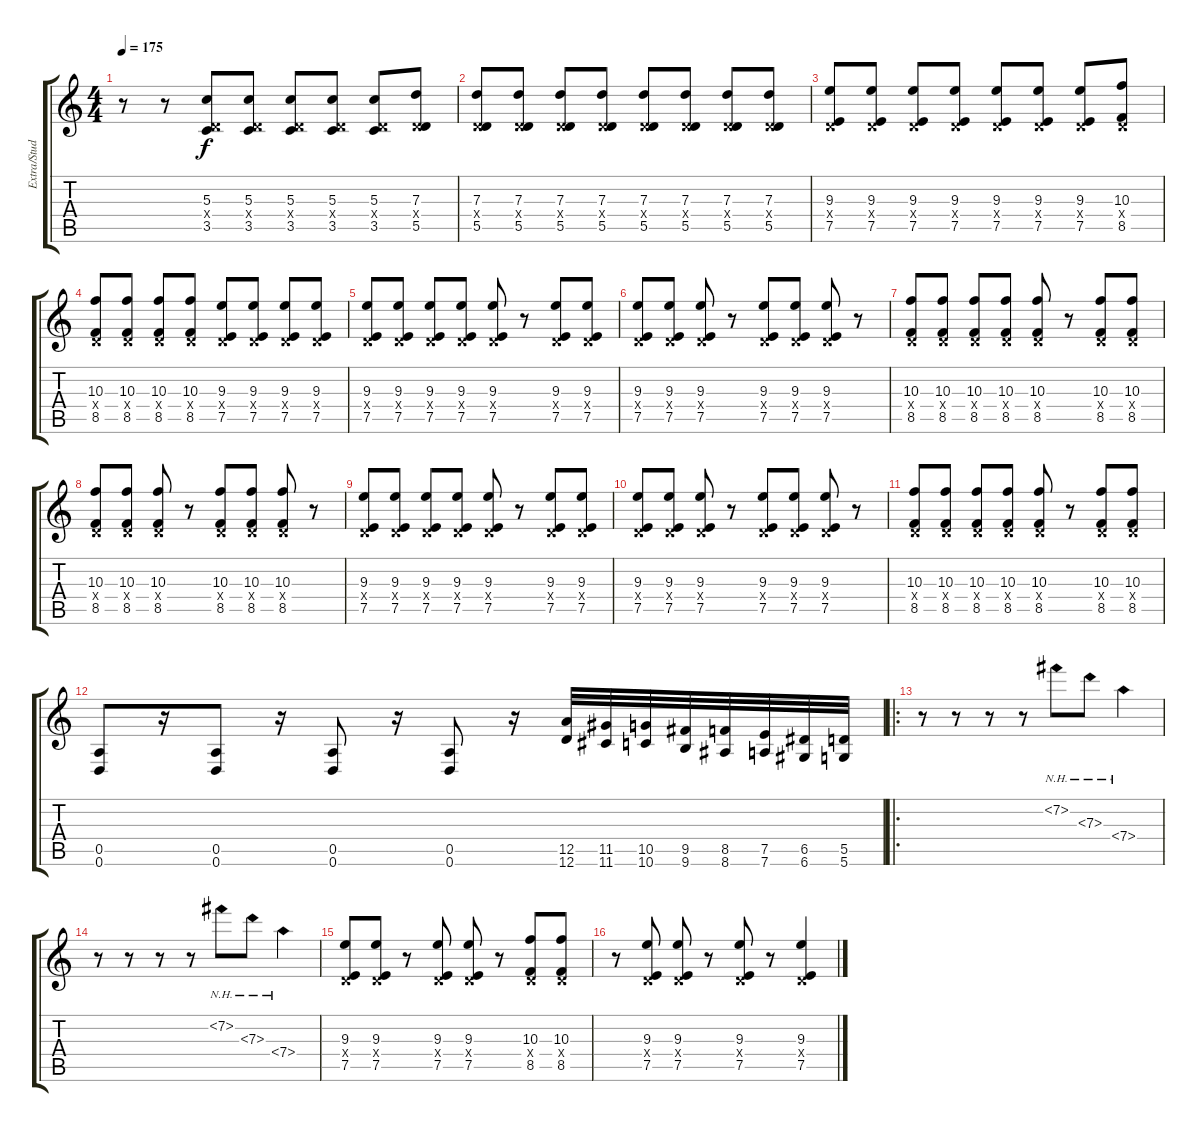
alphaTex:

\track ("Extra/Studio" "Extra/Stud") {instrument overdrivenguitar}
\staff {score tabs}
\tuning (E4 B3 G3 D3 A2 D2) {hide}
\ts (4 4)
\tempo 175
\clef g2
\ks c
r.8{dy f} r.8 (5.3 0.4{x} 3.5).8 (5.3 0.4{x} 3.5).8 (5.3 0.4{x} 3.5).8 (5.3 0.4{x} 3.5).8 (5.3 0.4{x} 3.5).8 (7.3 0.4{x} 5.5).8 |
(7.3 0.4{x} 5.5).8 (7.3 0.4{x} 5.5).8 (7.3 0.4{x} 5.5).8 (7.3 0.4{x} 5.5).8 (7.3 0.4{x} 5.5).8 (7.3 0.4{x} 5.5).8 (7.3 0.4{x} 5.5).8 (7.3 0.4{x} 5.5).8 |
(9.3 0.4{x} 7.5).8 (9.3 0.4{x} 7.5).8 (9.3 0.4{x} 7.5).8 (9.3 0.4{x} 7.5).8 (9.3 0.4{x} 7.5).8 (9.3 0.4{x} 7.5).8 (9.3 0.4{x} 7.5).8 (10.3 0.4{x} 8.5).8 |
(10.3 0.4{x} 8.5).8 (10.3 0.4{x} 8.5).8 (10.3 0.4{x} 8.5).8 (10.3 0.4{x} 8.5).8 (9.3 0.4{x} 7.5).8 (9.3 0.4{x} 7.5).8 (9.3 0.4{x} 7.5).8 (9.3 0.4{x} 7.5).8 |
(9.3 0.4{x} 7.5).8 (9.3 0.4{x} 7.5).8 (9.3 0.4{x} 7.5).8 (9.3 0.4{x} 7.5).8 (9.3 0.4{x} 7.5).8 r.8 (9.3 0.4{x} 7.5).8 (9.3 0.4{x} 7.5).8 |
(9.3 0.4{x} 7.5).8 (9.3 0.4{x} 7.5).8 (9.3 0.4{x} 7.5).8 r.8 (9.3 0.4{x} 7.5).8 (9.3 0.4{x} 7.5).8 (9.3 0.4{x} 7.5).8 r.8 |
(10.3 0.4{x} 8.5).8 (10.3 0.4{x} 8.5).8 (10.3 0.4{x} 8.5).8 (10.3 0.4{x} 8.5).8 (10.3 0.4{x} 8.5).8 r.8 (10.3 0.4{x} 8.5).8 (10.3 0.4{x} 8.5).8 |
(10.3 0.4{x} 8.5).8 (10.3 0.4{x} 8.5).8 (10.3 0.4{x} 8.5).8 r.8 (10.3 0.4{x} 8.5).8 (10.3 0.4{x} 8.5).8 (10.3 0.4{x} 8.5).8 r.8 |
(9.3 0.4{x} 7.5).8 (9.3 0.4{x} 7.5).8 (9.3 0.4{x} 7.5).8 (9.3 0.4{x} 7.5).8 (9.3 0.4{x} 7.5).8 r.8 (9.3 0.4{x} 7.5).8 (9.3 0.4{x} 7.5).8 |
(9.3 0.4{x} 7.5).8 (9.3 0.4{x} 7.5).8 (9.3 0.4{x} 7.5).8 r.8 (9.3 0.4{x} 7.5).8 (9.3 0.4{x} 7.5).8 (9.3 0.4{x} 7.5).8 r.8 |
(10.3 0.4{x} 8.5).8 (10.3 0.4{x} 8.5).8 (10.3 0.4{x} 8.5).8 (10.3 0.4{x} 8.5).8 (10.3 0.4{x} 8.5).8 r.8 (10.3 0.4{x} 8.5).8 (10.3 0.4{x} 8.5).8 |
(0.5 0.6).8 r.16 (0.5 0.6).8 r.16 (0.5 0.6).8 r.16 (0.5 0.6).8 r.16 (12.5 12.6).32 (11.5 11.6).32 (10.5 10.6).32 (9.5 9.6).32 (8.5 8.6).32 (7.5 7.6).32 (6.5 6.6).32 (5.5 5.6).32 |
\ro
r.8 r.8 r.8 r.8 7.2{nh}.8 7.3{nh}.8 7.4{nh}.4 |
r.8 r.8 r.8 r.8 7.2{nh}.8 7.3{nh}.8 7.4{nh}.4 |
(9.3 0.4{x} 7.5).8 (9.3 0.4{x} 7.5).8 r.8 (9.3 0.4{x} 7.5).8 (9.3 0.4{x} 7.5).8 r.8 (10.3 0.4{x} 8.5).8 (10.3 0.4{x} 8.5).8 |
r.8 (9.3 0.4{x} 7.5).8 (9.3 0.4{x} 7.5).8 r.8 (9.3 0.4{x} 7.5).8 r.8 (9.3 0.4{x} 7.5).4
